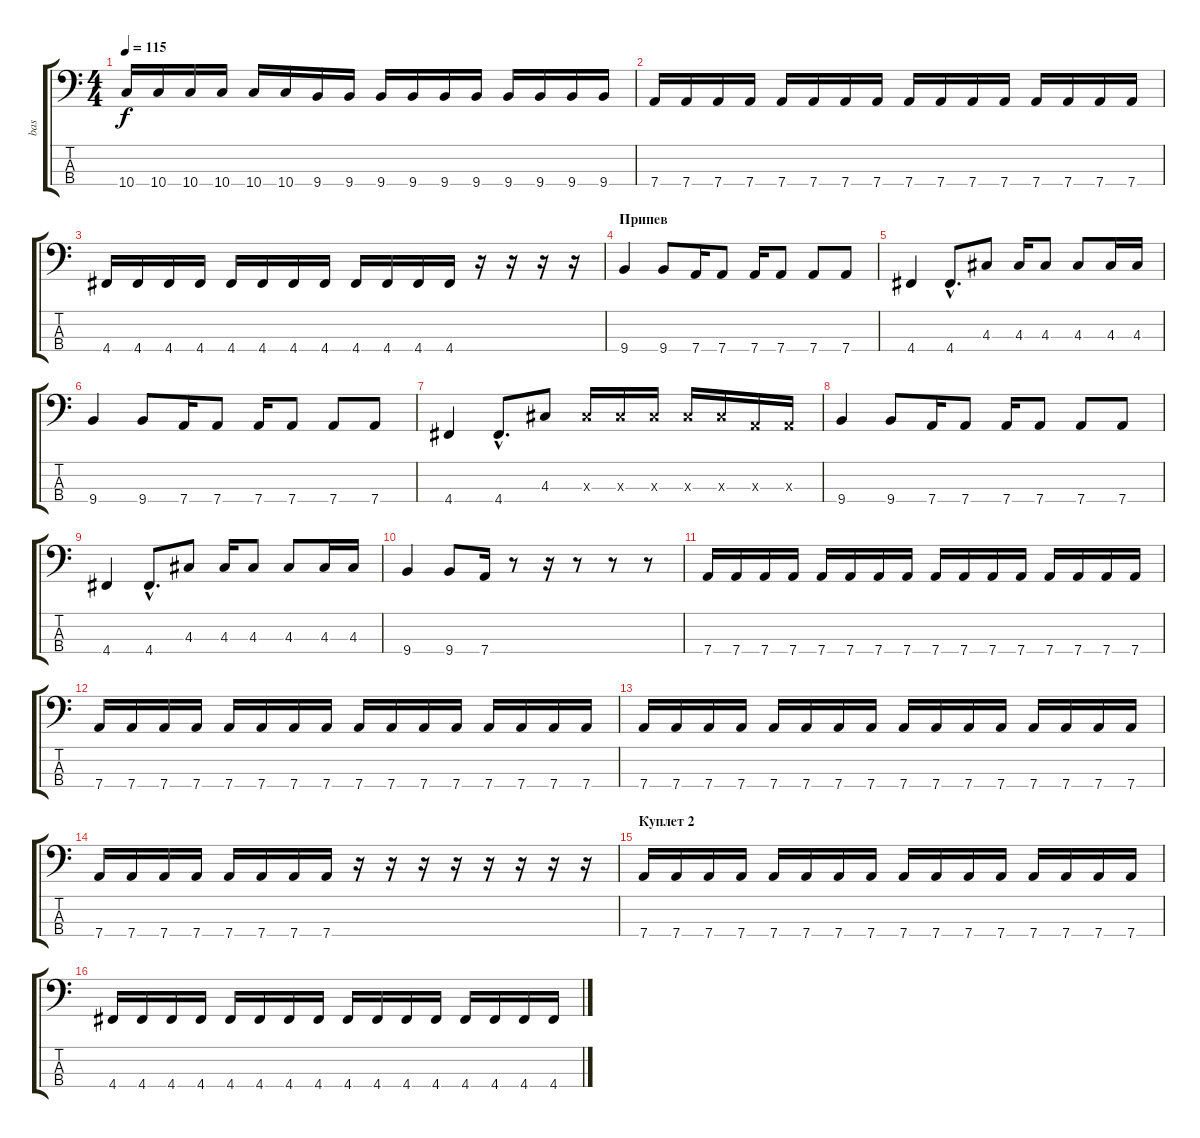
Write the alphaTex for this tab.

\track ("bas" "bas") {instrument electricbasspick}
\staff {score tabs}
\tuning (G2 D2 A1 D1) {hide}
\ts (4 4)
\tempo 115
\clef f4
\ks c
10.4.16{dy f} 10.4.16 10.4.16 10.4.16 10.4.16 10.4.16 9.4.16 9.4.16 9.4.16 9.4.16 9.4.16 9.4.16 9.4.16 9.4.16 9.4.16 9.4.16 |
7.4.16 7.4.16 7.4.16 7.4.16 7.4.16 7.4.16 7.4.16 7.4.16 7.4.16 7.4.16 7.4.16 7.4.16 7.4.16 7.4.16 7.4.16 7.4.16 |
4.4.16 4.4.16 4.4.16 4.4.16 4.4.16 4.4.16 4.4.16 4.4.16 4.4.16 4.4.16 4.4.16 4.4.16 r.16 r.16 r.16 r.16 |
\section ("" "Припев")
9.4.4 9.4.8 7.4.16 7.4.8 7.4.16 7.4.8 7.4.8 7.4.8 |
4.4.4 4.4{hac}.8{d} 4.3.8 4.3.16 4.3.8 4.3.8 4.3.16 4.3.16 |
9.4.4 9.4.8 7.4.16 7.4.8 7.4.16 7.4.8 7.4.8 7.4.8 |
4.4.4 4.4{hac}.8{d} 4.3.8 4.3{x}.16 4.3{x}.16 4.3{x}.16 4.3{x}.16 4.3{x}.16 0.3{x}.16 0.3{x}.16 |
9.4.4 9.4.8 7.4.16 7.4.8 7.4.16 7.4.8 7.4.8 7.4.8 |
4.4.4 4.4{hac}.8{d} 4.3.8 4.3.16 4.3.8 4.3.8 4.3.16 4.3.16 |
9.4.4 9.4.8 7.4.16 r.8 r.16 r.8 r.8 r.8 |
7.4.16{volume 8} 7.4.16 7.4.16 7.4.16 7.4.16 7.4.16 7.4.16 7.4.16 7.4.16 7.4.16 7.4.16 7.4.16 7.4.16 7.4.16 7.4.16 7.4.16 |
7.4.16 7.4.16 7.4.16 7.4.16 7.4.16 7.4.16 7.4.16 7.4.16 7.4.16 7.4.16 7.4.16 7.4.16 7.4.16 7.4.16 7.4.16 7.4.16 |
7.4.16 7.4.16 7.4.16 7.4.16 7.4.16 7.4.16 7.4.16 7.4.16 7.4.16 7.4.16 7.4.16 7.4.16 7.4.16 7.4.16 7.4.16 7.4.16 |
7.4.16 7.4.16 7.4.16 7.4.16 7.4.16 7.4.16 7.4.16 7.4.16 r.16 r.16 r.16 r.16 r.16 r.16 r.16 r.16 |
\section ("" "Куплет 2")
7.4.16 7.4.16 7.4.16 7.4.16 7.4.16 7.4.16 7.4.16 7.4.16 7.4.16 7.4.16 7.4.16 7.4.16 7.4.16 7.4.16 7.4.16 7.4.16 |
4.4.16 4.4.16 4.4.16 4.4.16 4.4.16 4.4.16 4.4.16 4.4.16 4.4.16 4.4.16 4.4.16 4.4.16 4.4.16 4.4.16 4.4.16 4.4.16
